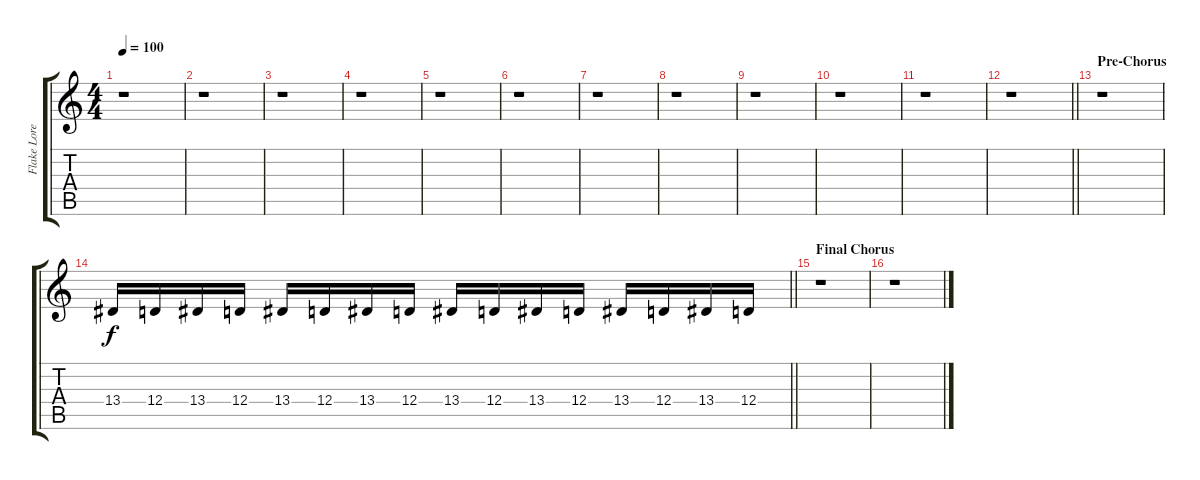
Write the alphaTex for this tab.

\track ("Flake Lorenz" "Flake Lore") {instrument pad3polysynth}
\staff {score tabs}
\tuning (E4 B3 G3 D3 A2 D2) {hide}
\ts (4 4)
\tempo 100
\clef g2
\ks c
r.1{dy mf} |
r.1 |
r.1 |
r.1 |
r.1 |
r.1 |
r.1 |
r.1 |
r.1 |
r.1 |
r.1 |
\barLineRight lightlight
r.1 |
\section ("" "Pre-Chorus")
r.1{volume 0} |
\barLineRight lightlight
13.4.16{dy f volume 14 instrument synthbass1} 12.4.16 13.4.16 12.4.16 13.4.16 12.4.16 13.4.16 12.4.16 13.4.16 12.4.16 13.4.16 12.4.16 13.4.16 12.4.16 13.4.16 12.4.16 |
\section ("" "Final Chorus")
r.1 |
r.1
